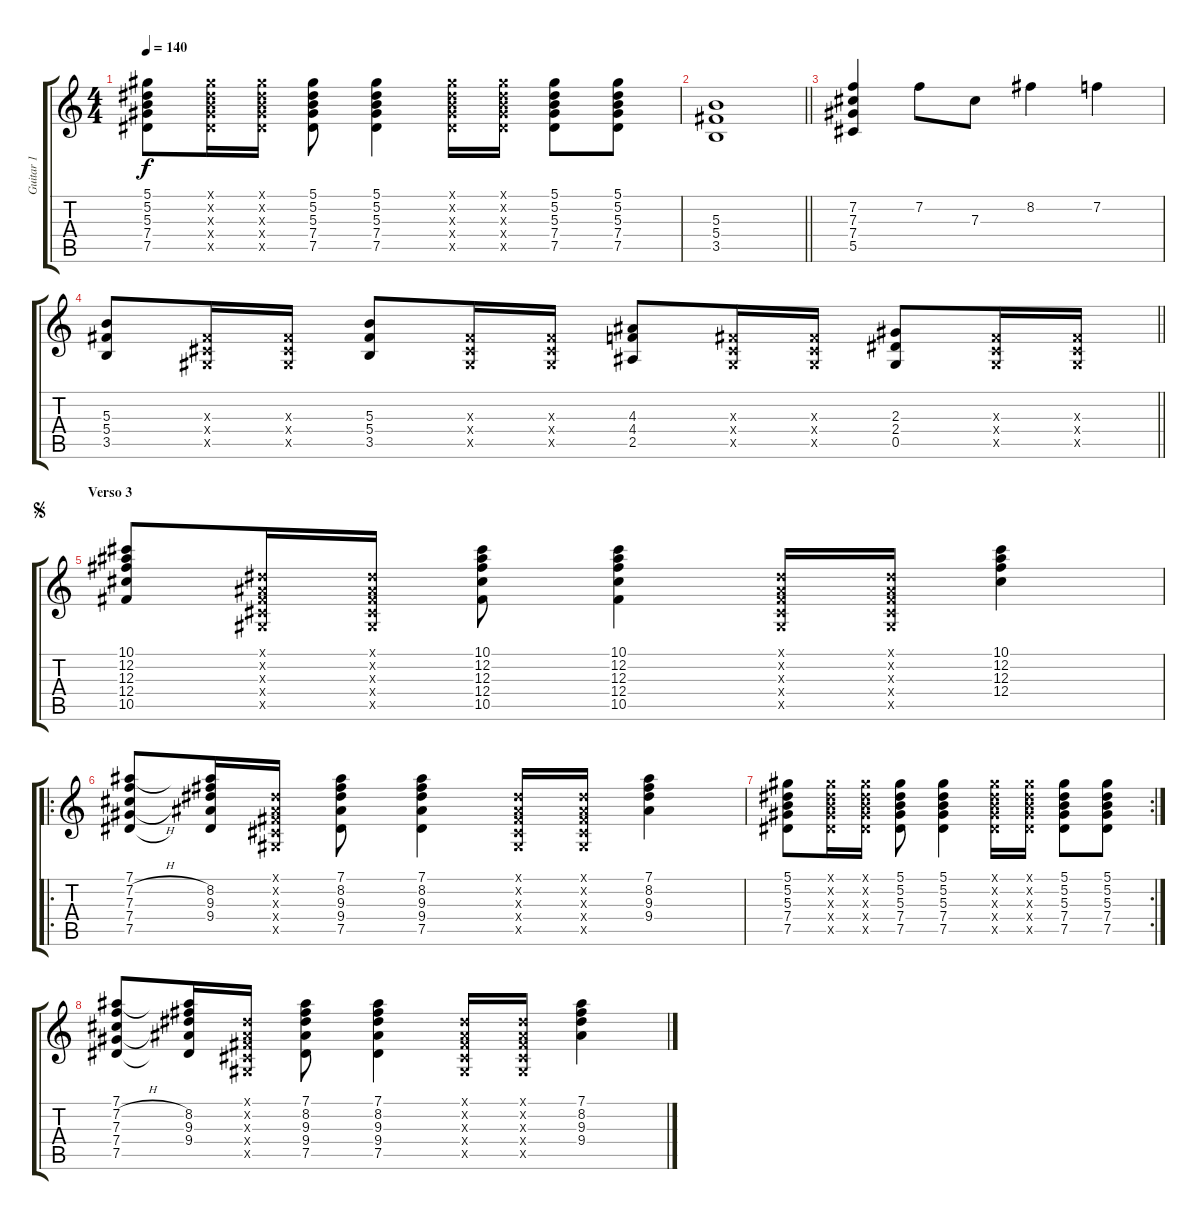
\track ("Guitar 1" "Guitar 1") {instrument electricguitarclean}
\staff {score tabs}
\tuning (Eb4 Bb3 Gb3 Db3 Ab2 Eb2) {hide}
\ts (4 4)
\tempo 140
\clef g2
\ks c
(5.1 5.2 5.3 7.4 7.5).8{dy f} (5.1{x} 5.2{x} 5.3{x} 7.4{x} 7.5{x}).16 (5.1{x} 5.2{x} 5.3{x} 7.4{x} 7.5{x}).16 (5.1 5.2 5.3 7.4 7.5).8 (5.1 5.2 5.3 7.4 7.5).4 (5.1{x} 5.2{x} 5.3{x} 7.4{x} 7.5{x}).16 (5.1{x} 5.2{x} 5.3{x} 7.4{x} 7.5{x}).16 (5.1 5.2 5.3 7.4 7.5).8 (5.1 5.2 5.3 7.4 7.5).8 |
\barLineRight lightlight
(5.3 5.4 3.5).1 |
(7.2 7.3 7.4 5.5).4 7.2.8 7.3.8 8.2.4 7.2.4 |
\barLineRight lightlight
(5.3 5.4 3.5).8 (0.3{x} 0.4{x} 0.5{x}).16 (0.3{x} 0.4{x} 0.5{x}).16 (5.3 5.4 3.5).8 (0.3{x} 0.4{x} 0.5{x}).16 (0.3{x} 0.4{x} 0.5{x}).16 (4.3 4.4 2.5).8 (0.3{x} 0.4{x} 0.5{x}).16 (0.3{x} 0.4{x} 0.5{x}).16 (2.3 2.4 0.5).8 (0.3{x} 0.4{x} 0.5{x}).16 (0.3{x} 0.4{x} 0.5{x}).16 |
\section ("" "Verso 3")
\jump segno
(10.1 12.2 12.3 12.4 10.5).8 (0.1{x} 0.2{x} 0.3{x} 0.4{x} 0.5{x}).16 (0.1{x} 0.2{x} 0.3{x} 0.4{x} 0.5{x}).16 (10.1 12.2 12.3 12.4 10.5).8 (10.1 12.2 12.3 12.4 10.5).4 (0.1{x} 0.2{x} 0.3{x} 0.4{x} 0.5{x}).16 (0.1{x} 0.2{x} 0.3{x} 0.4{x} 0.5{x}).16 (10.1 12.2 12.3 12.4).4 |
\ro
(7.1 7.2{h} 7.3 7.4{h} 7.5).8 (7.1{t} 8.2 9.3 9.4 7.5{t}).16 (0.1{x} 0.2{x} 0.3{x} 0.4{x} 0.5{x}).16 (7.1 8.2 9.3 9.4 7.5).8 (7.1 8.2 9.3 9.4 7.5).4 (0.1{x} 0.2{x} 0.3{x} 0.4{x} 0.5{x}).16 (0.1{x} 0.2{x} 0.3{x} 0.4{x} 0.5{x}).16 (7.1 8.2 9.3 9.4).4 |
\rc 2
(5.1 5.2 5.3 7.4 7.5).8 (5.1{x} 5.2{x} 5.3{x} 7.4{x} 7.5{x}).16 (5.1{x} 5.2{x} 5.3{x} 7.4{x} 7.5{x}).16 (5.1 5.2 5.3 7.4 7.5).8 (5.1 5.2 5.3 7.4 7.5).4 (5.1{x} 5.2{x} 5.3{x} 7.4{x} 7.5{x}).16 (5.1{x} 5.2{x} 5.3{x} 7.4{x} 7.5{x}).16 (5.1 5.2 5.3 7.4 7.5).8 (5.1 5.2 5.3 7.4 7.5).8 |
(7.1 7.2{h} 7.3 7.4{h} 7.5).8 (7.1{t} 8.2 9.3 9.4 7.5{t}).16 (0.1{x} 0.2{x} 0.3{x} 0.4{x} 0.5{x}).16 (7.1 8.2 9.3 9.4 7.5).8 (7.1 8.2 9.3 9.4 7.5).4 (0.1{x} 0.2{x} 0.3{x} 0.4{x} 0.5{x}).16 (0.1{x} 0.2{x} 0.3{x} 0.4{x} 0.5{x}).16 (7.1 8.2 9.3 9.4).4
